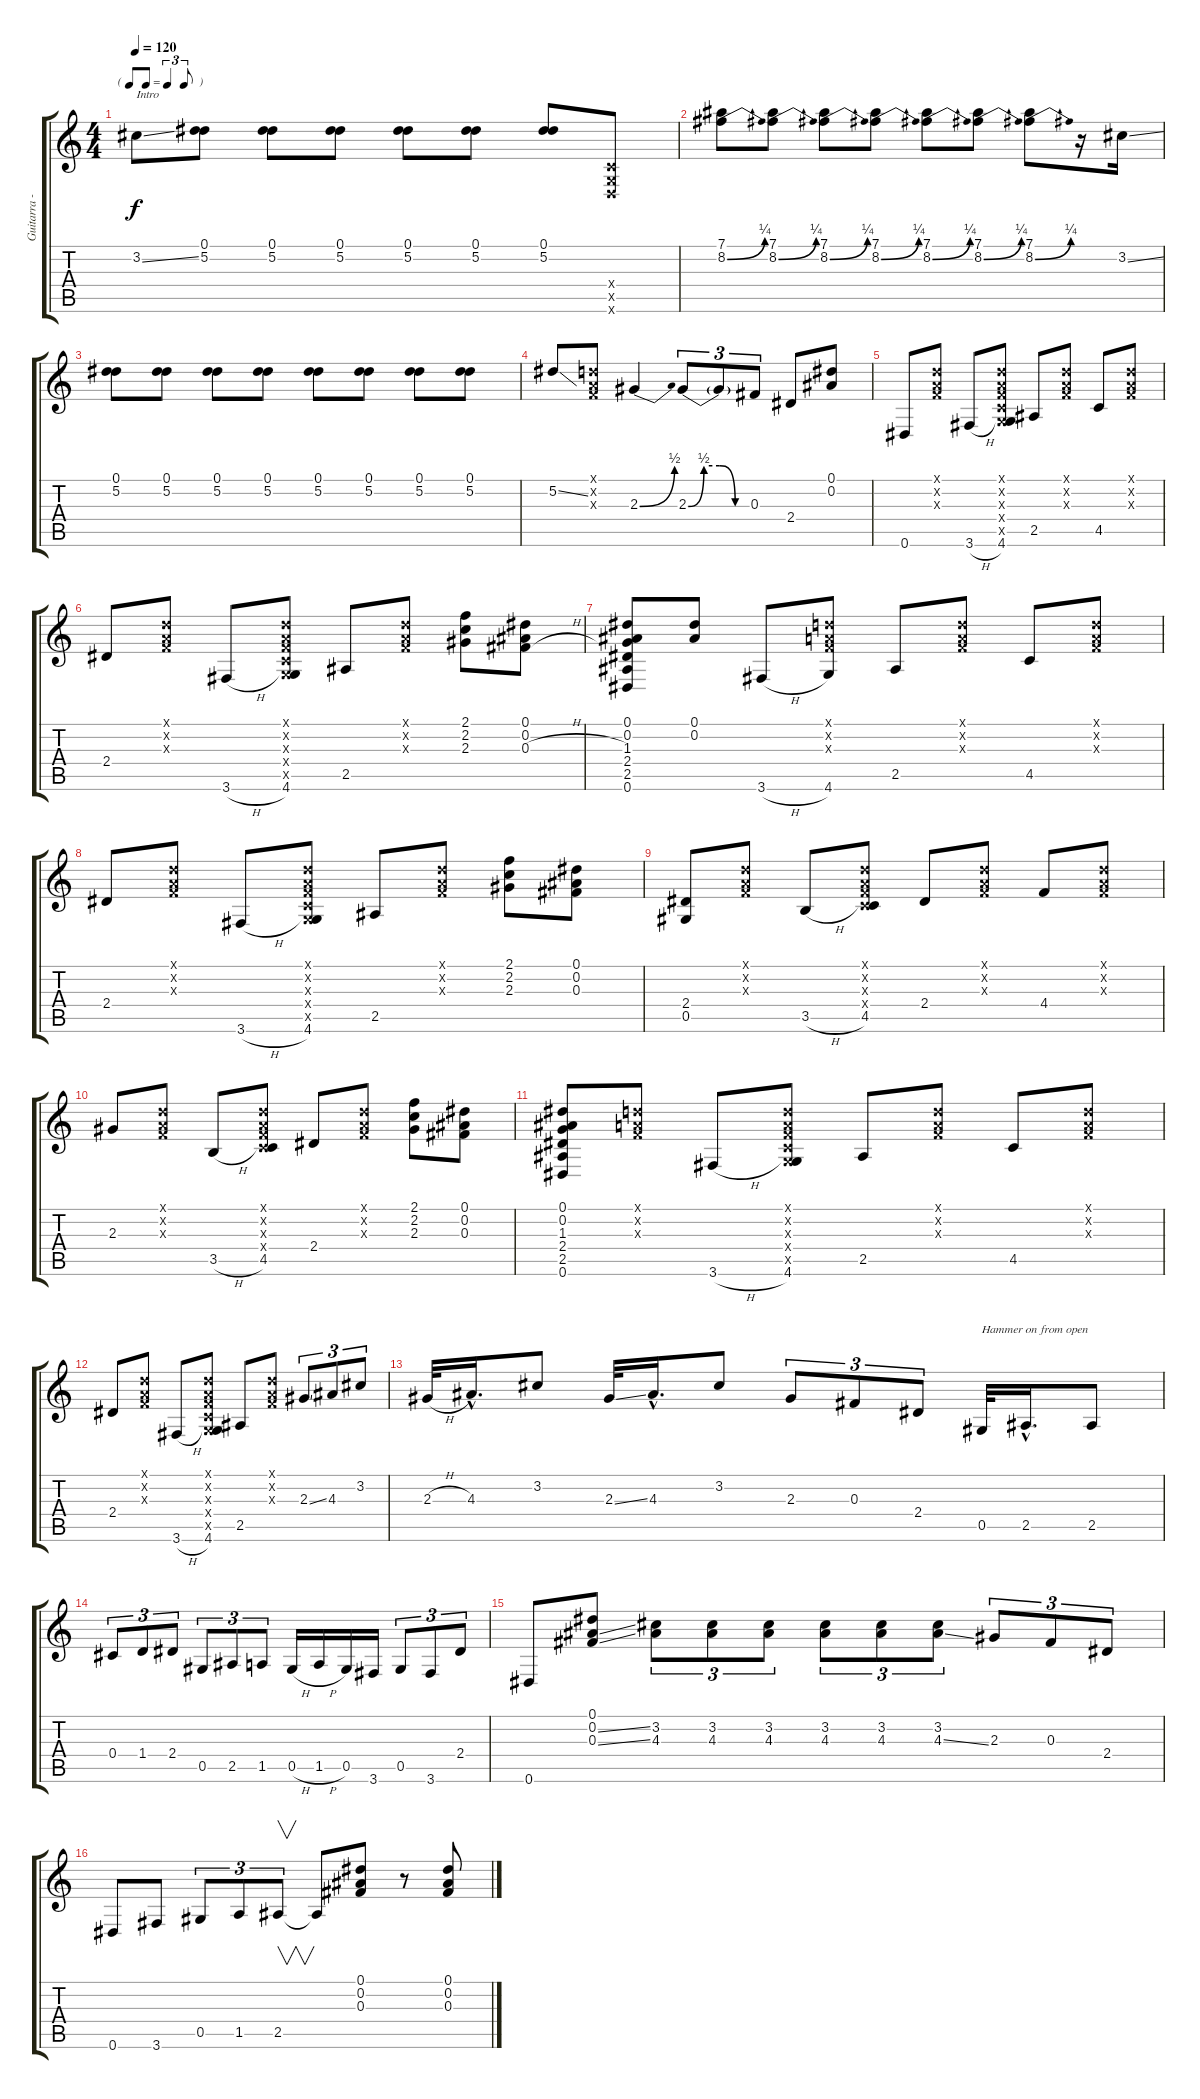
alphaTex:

\track ("Guitarra - SRV" "Guitarra -") {instrument overdrivenguitar}
\staff {score tabs}
\tuning (Eb4 Bb3 Gb3 Db3 Ab2 Eb2) {hide}
\ts (4 4)
\tf triplet8th
\tempo 120
\clef g2
\ks c
3.2{ss}.8{txt "Intro" dy f instrument overdrivenguitar} (0.1 5.2).8 (0.1 5.2).8 (0.1 5.2).8 (0.1 5.2).8 (0.1 5.2).8 (0.1 5.2).8 (-1.4{x} -1.5{x} -1.6{x}).8 |
(7.1 8.2{be (bend 0 0 60 1)}).8 (7.1 8.2{be (bend 0 0 60 1)}).8 (7.1 8.2{be (bend 0 0 60 1)}).8 (7.1 8.2{be (bend 0 0 60 1)}).8 (7.1 8.2{be (bend 0 0 60 1)}).8 (7.1 8.2{be (bend 0 0 60 1)}).8 (7.1 8.2{be (bend 0 0 60 1)}).8 r.16 3.2{ss}.16 |
(0.1 5.2).8 (0.1 5.2).8 (0.1 5.2).8 (0.1 5.2).8 (0.1 5.2).8 (0.1 5.2).8 (0.1 5.2).8 (0.1 5.2).8 |
5.2{ss}.8 (-1.1{x} -1.2{x} -1.3{x}).8 2.3{be (bend 0 0 60 2)}.4 2.3{be (custom 0 0 15 2 30 2 45 0 60 0)}.8{tu (3 2)} 2.3{t}.8{tu (3 2)} 0.3.8{tu (3 2)} 2.4.8 (0.1 0.2).8 |
0.6.8 (-1.1{x} -1.2{x} -1.3{x}).8 3.6{h}.8 (-1.1{x} -1.2{x} -1.3{x} -1.4{x} -1.5{x} 4.6).8 2.5.8 (-1.1{x} -1.2{x} -1.3{x}).8 4.5.8 (-1.1{x} -1.2{x} -1.3{x}).8 |
2.4.8 (-1.1{x} -1.2{x} -1.3{x}).8 3.6{h}.8 (-1.1{x} -1.2{x} -1.3{x} -1.4{x} -1.5{x} 4.6).8 2.5.8 (-1.1{x} -1.2{x} -1.3{x}).8 (2.1 2.2 2.3).8 (0.1 0.2 0.3{h}).8 |
(0.1 0.2 1.3 2.4 2.5 0.6).8 (0.1 0.2).8 3.6{h}.8 (-1.1{x} -1.2{x} -1.3{x} 4.6).8 2.5.8 (-1.1{x} -1.2{x} -1.3{x}).8 4.5.8 (-1.1{x} -1.2{x} -1.3{x}).8 |
2.4.8 (-1.1{x} -1.2{x} -1.3{x}).8 3.6{h}.8 (-1.1{x} -1.2{x} -1.3{x} -1.4{x} -1.5{x} 4.6).8 2.5.8 (-1.1{x} -1.2{x} -1.3{x}).8 (2.1 2.2 2.3).8 (0.1 0.2 0.3).8 |
(2.4 0.5).8 (-1.1{x} -1.2{x} -1.3{x}).8 3.5{h}.8 (-1.1{x} -1.2{x} -1.3{x} -1.4{x} 4.5).8 2.4.8 (-1.1{x} -1.2{x} -1.3{x}).8 4.4.8 (-1.1{x} -1.2{x} -1.3{x}).8 |
2.3.8 (-1.1{x} -1.2{x} -1.3{x}).8 3.5{h}.8 (-1.1{x} -1.2{x} -1.3{x} -1.4{x} 4.5).8 2.4.8 (-1.1{x} -1.2{x} -1.3{x}).8 (2.1 2.2 2.3).8 (0.1 0.2 0.3).8 |
(0.1 0.2 1.3 2.4 2.5 0.6).8 (-1.1{x} -1.2{x} -1.3{x}).8 3.6{h}.8 (-1.1{x} -1.2{x} -1.3{x} -1.4{x} -1.5{x} 4.6).8 2.5.8 (-1.1{x} -1.2{x} -1.3{x}).8 4.5.8 (-1.1{x} -1.2{x} -1.3{x}).8 |
2.4.8 (-1.1{x} -1.2{x} -1.3{x}).8 3.6{h}.8 (-1.1{x} -1.2{x} -1.3{x} -1.4{x} -1.5{x} 4.6).8 2.5.8 (-1.1{x} -1.2{x} -1.3{x}).8 2.3{ss}.8{tu (3 2)} 4.3.8{tu (3 2)} 3.2.8{tu (3 2)} |
2.3{h}.32 4.3{hac}.16{d} 3.2.8 2.3{ss}.32 4.3{hac}.16{d} 3.2.8 2.3.8{tu (3 2)} 0.3.8{tu (3 2)} 2.4.8{tu (3 2)} 0.5.32{txt "Hammer on from open"} 2.5{hac}.16{d} 2.5.8 |
0.4.8{tu (3 2)} 1.4.8{tu (3 2)} 2.4.8{tu (3 2)} 0.5.8{tu (3 2)} 2.5.8{tu (3 2)} 1.5.8{tu (3 2)} 0.5{h}.16 1.5{h}.16 0.5.16 3.6.16 0.5.8{tu (3 2)} 3.6.8{tu (3 2)} 2.4.8{tu (3 2)} |
0.6.8 (0.1 0.2{ss} 0.3{ss}).8 (3.2 4.3).8{tu (3 2)} (3.2 4.3).8{tu (3 2)} (3.2 4.3).8{tu (3 2)} (3.2 4.3).8{tu (3 2)} (3.2 4.3).8{tu (3 2)} (3.2 4.3{ss}).8{tu (3 2)} 2.3.8{tu (3 2)} 0.3.8{tu (3 2)} 2.4.8{tu (3 2)} |
0.6.8 3.6.8 0.5.8{tu (3 2)} 1.5.8{tu (3 2)} 2.5.8{v tu (3 2)} 2.5{t}.8 (0.1 0.2 0.3).8 r.8 (0.1 0.2 0.3).8
